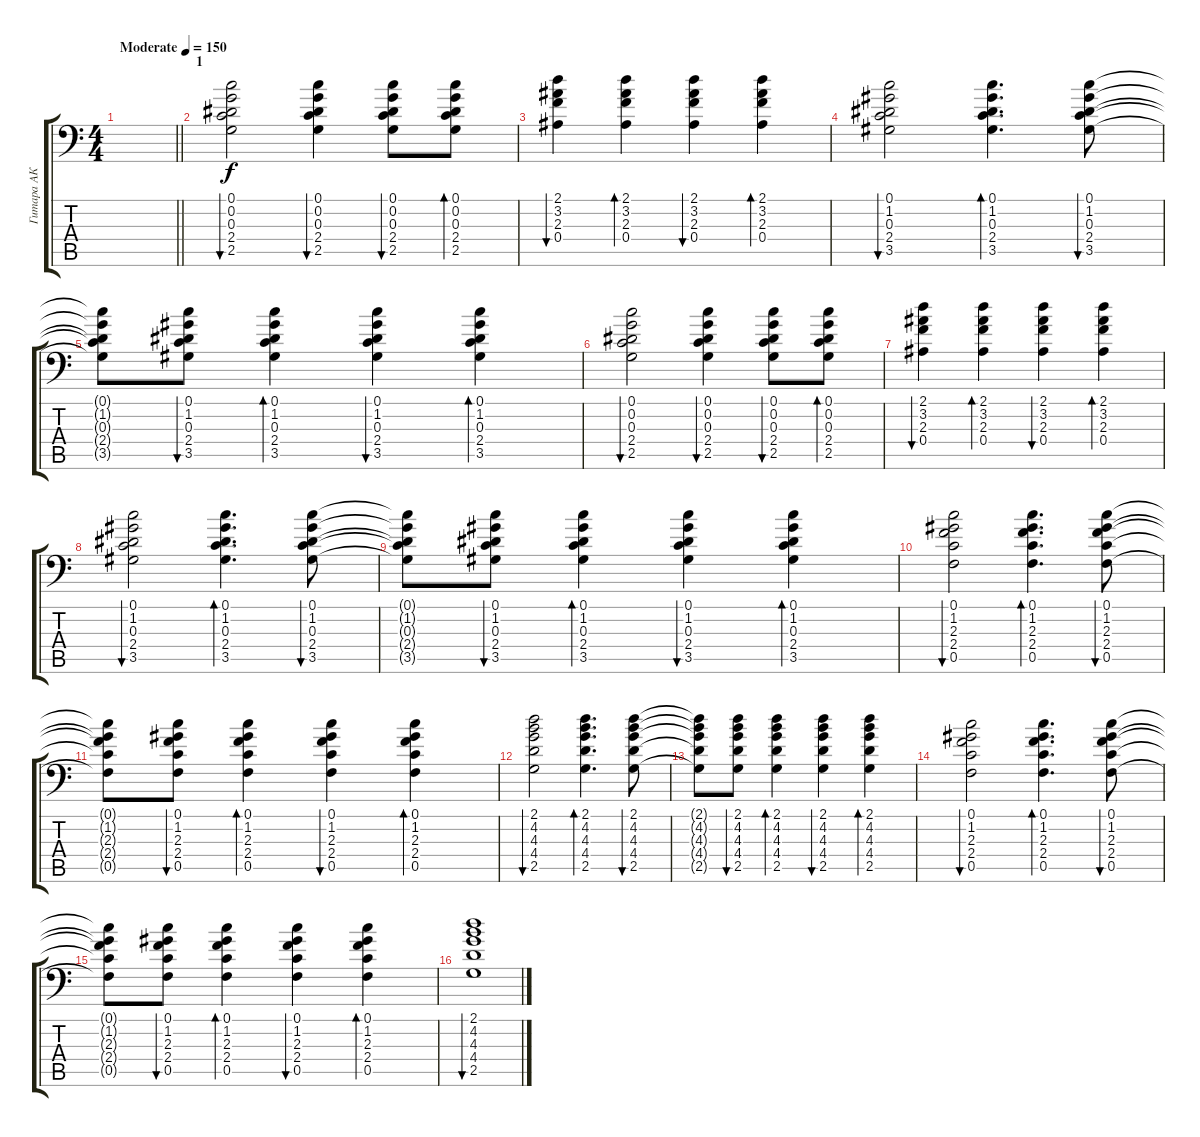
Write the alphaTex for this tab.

\track ("Гитара АК П" "Гитара АК ") {instrument acousticguitarsteel}
\staff {score tabs}
\tuning (C4 G3 Eb3 Bb2 F2 Bb1) {hide}
\ts (4 4)
\tempo (150 "Moderate")
\clef f4
\barLineRight lightlight
\ks c
|
\section ("" "1")
(0.1 0.2 0.3 2.4 2.5).2{bu 30} (0.1 0.2 0.3 2.4 2.5).4{bu 60} (0.1 0.2 0.3 2.4 2.5).8{bu 60} (0.1 0.2 0.3 2.4 2.5).8{bd 60} |
(2.1 3.2 2.3 0.4).4{bu 60} (2.1 3.2 2.3 0.4).4{bd 60} (2.1 3.2 2.3 0.4).4{bu 60} (2.1 3.2 2.3 0.4).4{bd 60} |
(0.1 1.2 0.3 2.4 3.5).2{bu 60} (0.1 1.2 0.3 2.4 3.5).4{d bd 60} (0.1 1.2 0.3 2.4 3.5).8{bu 60} |
(0.1{t} 1.2{t} 0.3{t} 2.4{t} 3.5{t}).8 (0.1 1.2 0.3 2.4 3.5).8{bu 60} (0.1 1.2 0.3 2.4 3.5).4{bd 60} (0.1 1.2 0.3 2.4 3.5).4{bu 60} (0.1 1.2 0.3 2.4 3.5).4{bd 60} |
(0.1 0.2 0.3 2.4 2.5).2{bu 30} (0.1 0.2 0.3 2.4 2.5).4{bu 60} (0.1 0.2 0.3 2.4 2.5).8{bu 60} (0.1 0.2 0.3 2.4 2.5).8{bd 60} |
(2.1 3.2 2.3 0.4).4{bu 60} (2.1 3.2 2.3 0.4).4{bd 60} (2.1 3.2 2.3 0.4).4{bu 60} (2.1 3.2 2.3 0.4).4{bd 60} |
(0.1 1.2 0.3 2.4 3.5).2{bu 60} (0.1 1.2 0.3 2.4 3.5).4{d bd 60} (0.1 1.2 0.3 2.4 3.5).8{bu 60} |
(0.1{t} 1.2{t} 0.3{t} 2.4{t} 3.5{t}).8 (0.1 1.2 0.3 2.4 3.5).8{bu 60} (0.1 1.2 0.3 2.4 3.5).4{bd 60} (0.1 1.2 0.3 2.4 3.5).4{bu 60} (0.1 1.2 0.3 2.4 3.5).4{bd 60} |
(0.1 1.2 2.3 2.4 0.5).2{bu 60} (0.1 1.2 2.3 2.4 0.5).4{d bd 60} (0.1 1.2 2.3 2.4 0.5).8{bu 60} |
(0.1{t} 1.2{t} 2.3{t} 2.4{t} 0.5{t}).8 (0.1 1.2 2.3 2.4 0.5).8{bu 60} (0.1 1.2 2.3 2.4 0.5).4{bd 60} (0.1 1.2 2.3 2.4 0.5).4{bu 60} (0.1 1.2 2.3 2.4 0.5).4{bd 60} |
(2.1 4.2 4.3 4.4 2.5).2{bu 60} (2.1 4.2 4.3 4.4 2.5).4{d bd 60} (2.1 4.2 4.3 4.4 2.5).8{bu 60} |
(2.1{t} 4.2{t} 4.3{t} 4.4{t} 2.5{t}).8 (2.1 4.2 4.3 4.4 2.5).8{bu 60} (2.1 4.2 4.3 4.4 2.5).4{bd 60} (2.1 4.2 4.3 4.4 2.5).4{bu 60} (2.1 4.2 4.3 4.4 2.5).4{bd 60} |
(0.1 1.2 2.3 2.4 0.5).2{bu 60} (0.1 1.2 2.3 2.4 0.5).4{d bd 60} (0.1 1.2 2.3 2.4 0.5).8{bu 60} |
(0.1{t} 1.2{t} 2.3{t} 2.4{t} 0.5{t}).8 (0.1 1.2 2.3 2.4 0.5).8{bu 60} (0.1 1.2 2.3 2.4 0.5).4{bd 60} (0.1 1.2 2.3 2.4 0.5).4{bu 60} (0.1 1.2 2.3 2.4 0.5).4{bd 60} |
(2.1 4.2 4.3 4.4 2.5).1{bu 240}
